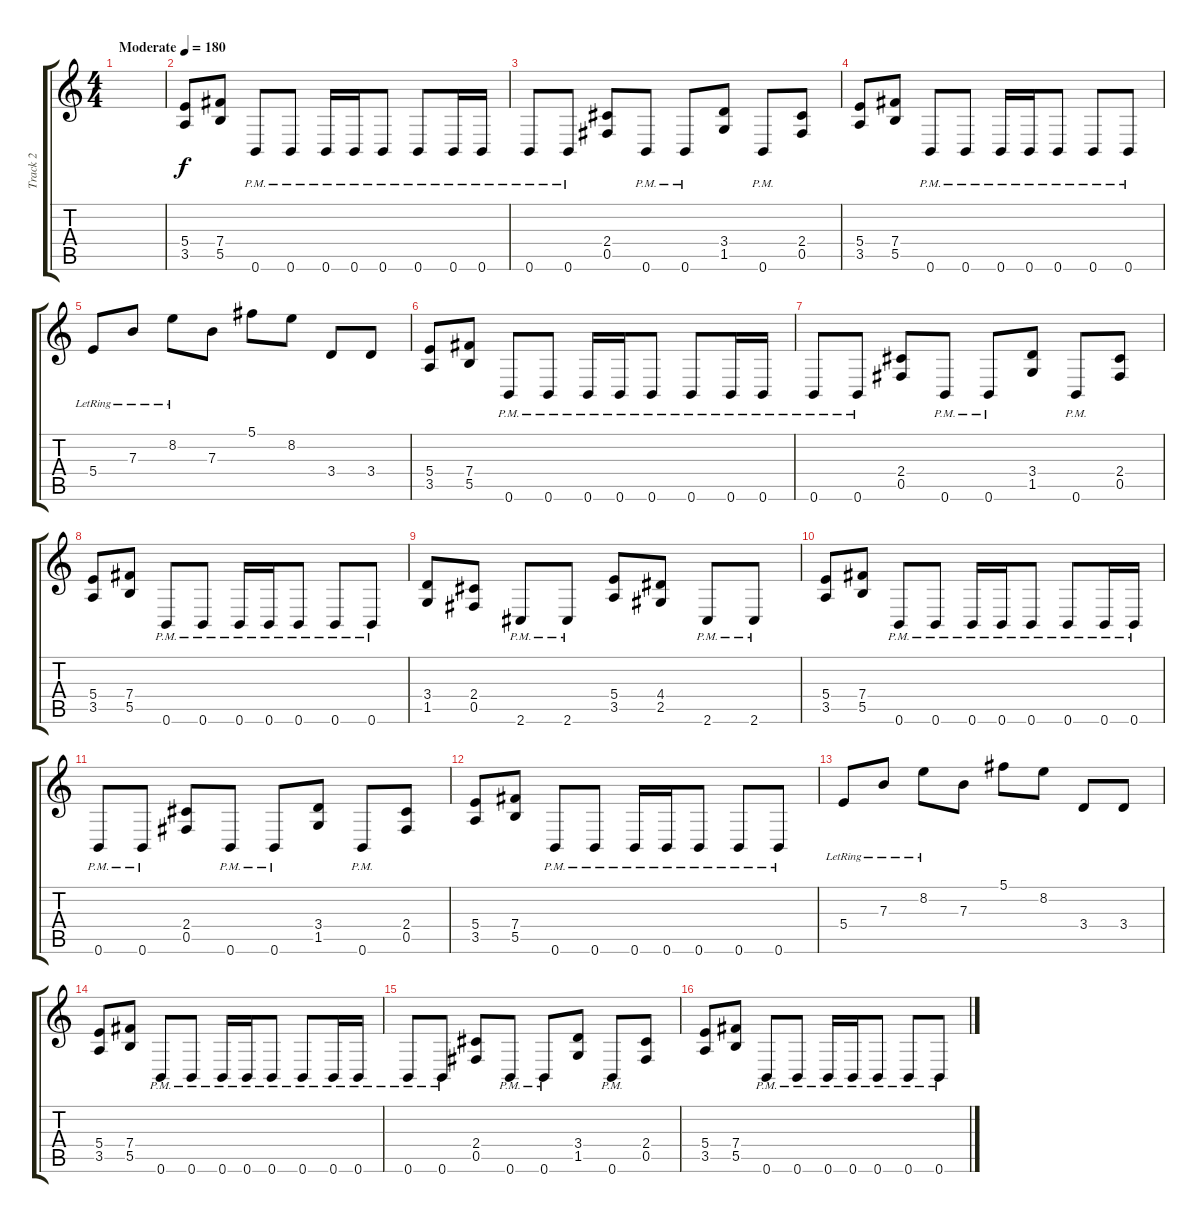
\track ("Track 2" "Track 2") {instrument overdrivenguitar}
\staff {score tabs}
\tuning (Db4 Ab3 E3 B2 Gb2 B1) {hide}
\ts (4 4)
\tempo (180 "Moderate")
\clef g2
\ks c
|
(5.4 3.5).8 (7.4 5.5).8 0.6{pm}.8 0.6{pm}.8 0.6{pm}.16 0.6{pm}.16 0.6{pm}.8 0.6{pm}.8 0.6{pm}.16 0.6{pm}.16 |
0.6{pm}.8 0.6{pm}.8 (2.4 0.5).8 0.6{pm}.8 0.6{pm}.8 (3.4 1.5).8 0.6{pm}.8 (2.4 0.5).8 |
(5.4 3.5).8 (7.4 5.5).8 0.6{pm}.8 0.6{pm}.8 0.6{pm}.16 0.6{pm}.16 0.6{pm}.8 0.6{pm}.8 0.6{pm}.8 |
5.4{lr}.8 7.3{lr}.8 8.2{lr}.8 7.3.8 5.1.8 8.2.8 3.4.8 3.4.8 |
(5.4 3.5).8 (7.4 5.5).8 0.6{pm}.8 0.6{pm}.8 0.6{pm}.16 0.6{pm}.16 0.6{pm}.8 0.6{pm}.8 0.6{pm}.16 0.6{pm}.16 |
0.6{pm}.8 0.6{pm}.8 (2.4 0.5).8 0.6{pm}.8 0.6{pm}.8 (3.4 1.5).8 0.6{pm}.8 (2.4 0.5).8 |
(5.4 3.5).8 (7.4 5.5).8 0.6{pm}.8 0.6{pm}.8 0.6{pm}.16 0.6{pm}.16 0.6{pm}.8 0.6{pm}.8 0.6{pm}.8 |
(3.4 1.5).8 (2.4 0.5).8 2.6{pm}.8 2.6{pm}.8 (5.4 3.5).8 (4.4 2.5).8 2.6{pm}.8 2.6{pm}.8 |
(5.4 3.5).8 (7.4 5.5).8 0.6{pm}.8 0.6{pm}.8 0.6{pm}.16 0.6{pm}.16 0.6{pm}.8 0.6{pm}.8 0.6{pm}.16 0.6{pm}.16 |
0.6{pm}.8 0.6{pm}.8 (2.4 0.5).8 0.6{pm}.8 0.6{pm}.8 (3.4 1.5).8 0.6{pm}.8 (2.4 0.5).8 |
(5.4 3.5).8 (7.4 5.5).8 0.6{pm}.8 0.6{pm}.8 0.6{pm}.16 0.6{pm}.16 0.6{pm}.8 0.6{pm}.8 0.6{pm}.8 |
5.4{lr}.8 7.3{lr}.8 8.2{lr}.8 7.3.8 5.1.8 8.2.8 3.4.8 3.4.8 |
(5.4 3.5).8 (7.4 5.5).8 0.6{pm}.8 0.6{pm}.8 0.6{pm}.16 0.6{pm}.16 0.6{pm}.8 0.6{pm}.8 0.6{pm}.16 0.6{pm}.16 |
0.6{pm}.8 0.6{pm}.8 (2.4 0.5).8 0.6{pm}.8 0.6{pm}.8 (3.4 1.5).8 0.6{pm}.8 (2.4 0.5).8 |
(5.4 3.5).8 (7.4 5.5).8 0.6{pm}.8 0.6{pm}.8 0.6{pm}.16 0.6{pm}.16 0.6{pm}.8 0.6{pm}.8 0.6{pm}.8
